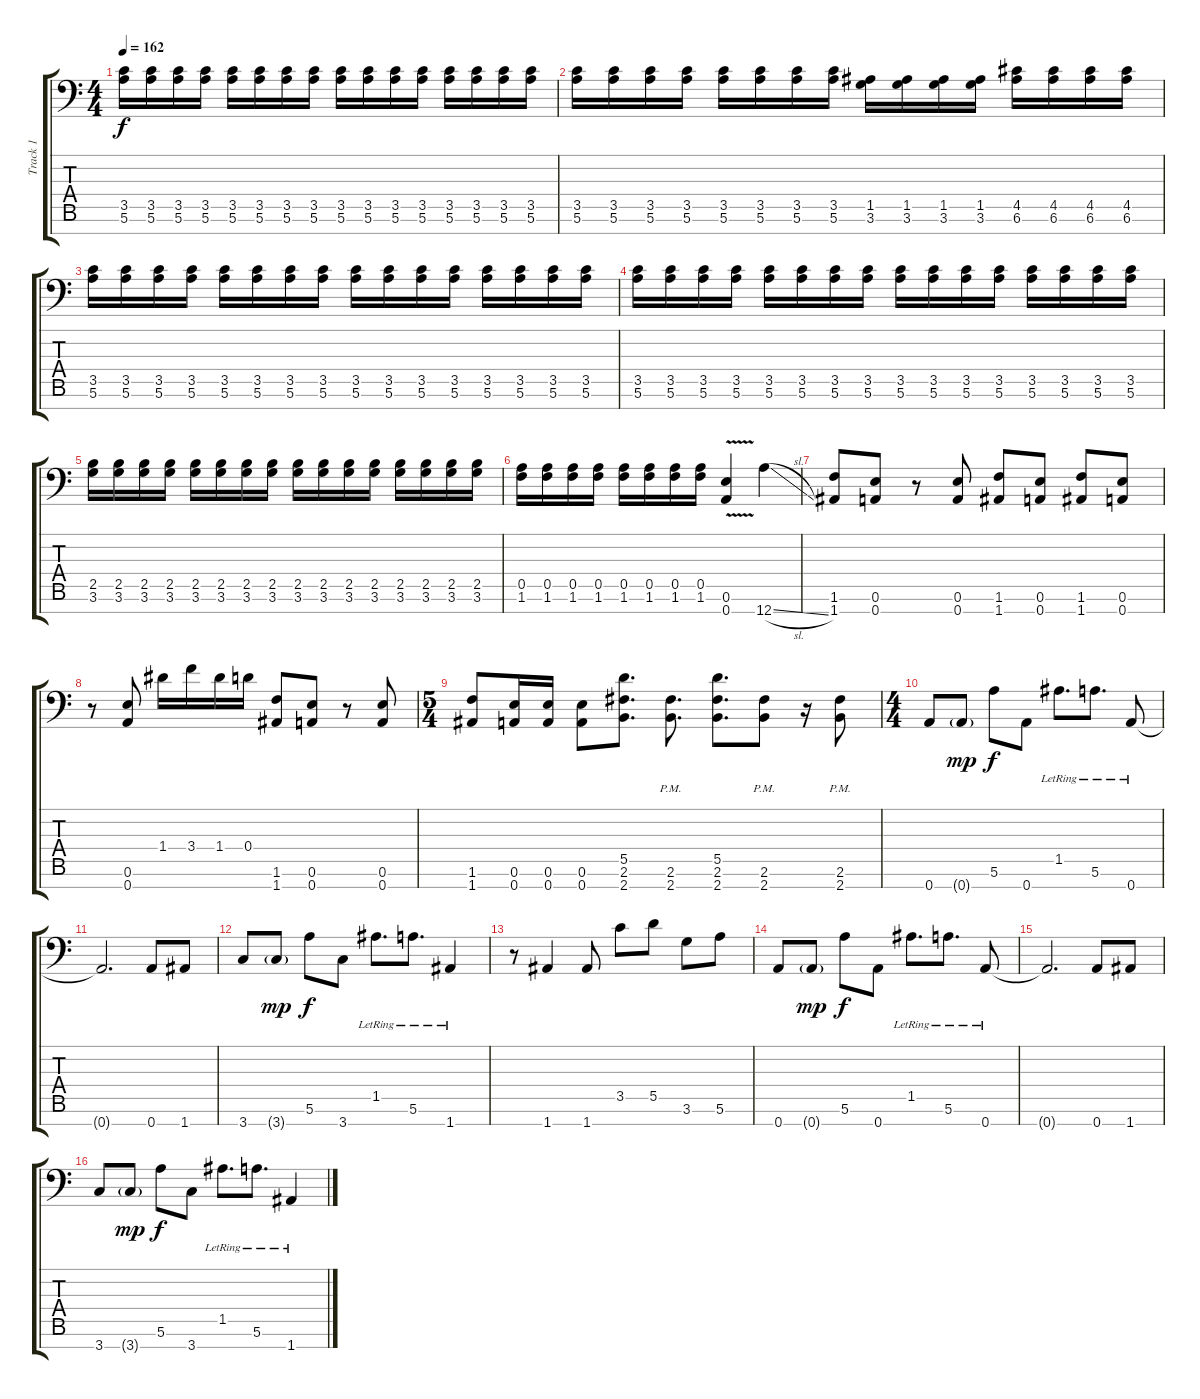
\track ("Track 1" "Track 1") {instrument distortionguitar}
\staff {score tabs}
\tuning (E4 B3 G3 D3 A2 E2 A1) {hide}
\ts (4 4)
\tempo 162
\clef f4
\ks c
(3.5 5.6).16{dy f} (3.5 5.6).16 (3.5 5.6).16 (3.5 5.6).16 (3.5 5.6).16 (3.5 5.6).16 (3.5 5.6).16 (3.5 5.6).16 (3.5 5.6).16 (3.5 5.6).16 (3.5 5.6).16 (3.5 5.6).16 (3.5 5.6).16 (3.5 5.6).16 (3.5 5.6).16 (3.5 5.6).16 |
(3.5 5.6).16 (3.5 5.6).16 (3.5 5.6).16 (3.5 5.6).16 (3.5 5.6).16 (3.5 5.6).16 (3.5 5.6).16 (3.5 5.6).16 (1.5 3.6).16 (1.5 3.6).16 (1.5 3.6).16 (1.5 3.6).16 (4.5 6.6).16 (4.5 6.6).16 (4.5 6.6).16 (4.5 6.6).16 |
(3.5 5.6).16 (3.5 5.6).16 (3.5 5.6).16 (3.5 5.6).16 (3.5 5.6).16 (3.5 5.6).16 (3.5 5.6).16 (3.5 5.6).16 (3.5 5.6).16 (3.5 5.6).16 (3.5 5.6).16 (3.5 5.6).16 (3.5 5.6).16 (3.5 5.6).16 (3.5 5.6).16 (3.5 5.6).16 |
(3.5 5.6).16 (3.5 5.6).16 (3.5 5.6).16 (3.5 5.6).16 (3.5 5.6).16 (3.5 5.6).16 (3.5 5.6).16 (3.5 5.6).16 (3.5 5.6).16 (3.5 5.6).16 (3.5 5.6).16 (3.5 5.6).16 (3.5 5.6).16 (3.5 5.6).16 (3.5 5.6).16 (3.5 5.6).16 |
(2.5 3.6).16 (2.5 3.6).16 (2.5 3.6).16 (2.5 3.6).16 (2.5 3.6).16 (2.5 3.6).16 (2.5 3.6).16 (2.5 3.6).16 (2.5 3.6).16 (2.5 3.6).16 (2.5 3.6).16 (2.5 3.6).16 (2.5 3.6).16 (2.5 3.6).16 (2.5 3.6).16 (2.5 3.6).16 |
(0.5 1.6).16 (0.5 1.6).16 (0.5 1.6).16 (0.5 1.6).16 (0.5 1.6).16 (0.5 1.6).16 (0.5 1.6).16 (0.5 1.6).16 (0.6{v} 0.7{v}).4 12.7{sl}.4 |
(1.6 1.7).8 (0.6 0.7).8 r.8 (0.6 0.7).8 (1.6 1.7).8 (0.6 0.7).8 (1.6 1.7).8 (0.6 0.7).8 |
r.8 (0.6 0.7).8 1.4.16 3.4.16 1.4.16 0.4.16 (1.6 1.7).8 (0.6 0.7).8 r.8 (0.6 0.7).8 |
\ts (5 4)
(1.6 1.7).8 (0.6 0.7).16 (0.6 0.7).16 (0.6 0.7).8 (5.5 2.6 2.7).8{d} (2.6{pm} 2.7{pm}).8{d} (5.5 2.6 2.7).8{d} (2.6{pm} 2.7{pm}).8 r.16 (2.6{pm} 2.7{pm}).8 |
\ts (4 4)
0.7.8 0.7{g}.8{dy mp} 5.6.8{dy f} 0.7.8 1.5{lr}.8{d} 5.6{lr}.8{d} 0.7{lr}.8 |
0.7{t}.2{d} 0.7.8 1.7.8 |
3.7.8 3.7{g}.8{dy mp} 5.6.8{dy f} 3.7.8 1.5{lr}.8{d} 5.6{lr}.8{d} 1.7{lr}.4 |
r.8 1.7.4 1.7.8 3.5.8 5.5.8 3.6.8 5.6.8 |
0.7.8 0.7{g}.8{dy mp} 5.6.8{dy f} 0.7.8 1.5{lr}.8{d} 5.6{lr}.8{d} 0.7{lr}.8 |
0.7{t}.2{d} 0.7.8 1.7.8 |
3.7.8 3.7{g}.8{dy mp} 5.6.8{dy f} 3.7.8 1.5{lr}.8{d} 5.6{lr}.8{d} 1.7{lr}.4
